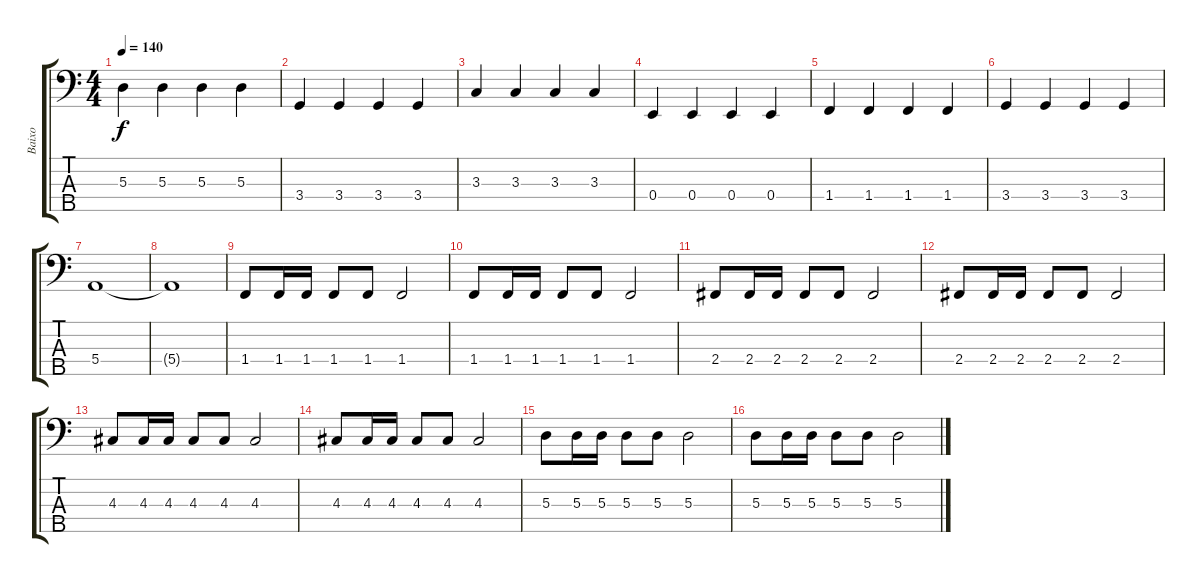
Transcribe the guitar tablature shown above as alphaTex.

\track ("Baixo" "Baixo") {instrument electricbassfinger}
\staff {score tabs}
\tuning (G2 D2 A1 E1 B0) {hide}
\ts (4 4)
\tempo 140
\clef f4
\ks c
5.3.4{dy f} 5.3.4 5.3.4 5.3.4 |
3.4.4 3.4.4 3.4.4 3.4.4 |
3.3.4 3.3.4 3.3.4 3.3.4 |
0.4.4 0.4.4 0.4.4 0.4.4 |
1.4.4 1.4.4 1.4.4 1.4.4 |
3.4.4 3.4.4 3.4.4 3.4.4 |
5.4.1 |
5.4{t}.1 |
1.4.8 1.4.16 1.4.16 1.4.8 1.4.8 1.4.2 |
1.4.8 1.4.16 1.4.16 1.4.8 1.4.8 1.4.2 |
2.4.8 2.4.16 2.4.16 2.4.8 2.4.8 2.4.2 |
2.4.8 2.4.16 2.4.16 2.4.8 2.4.8 2.4.2 |
4.3.8 4.3.16 4.3.16 4.3.8 4.3.8 4.3.2 |
4.3.8 4.3.16 4.3.16 4.3.8 4.3.8 4.3.2 |
5.3.8 5.3.16 5.3.16 5.3.8 5.3.8 5.3.2 |
5.3.8 5.3.16 5.3.16 5.3.8 5.3.8 5.3.2
